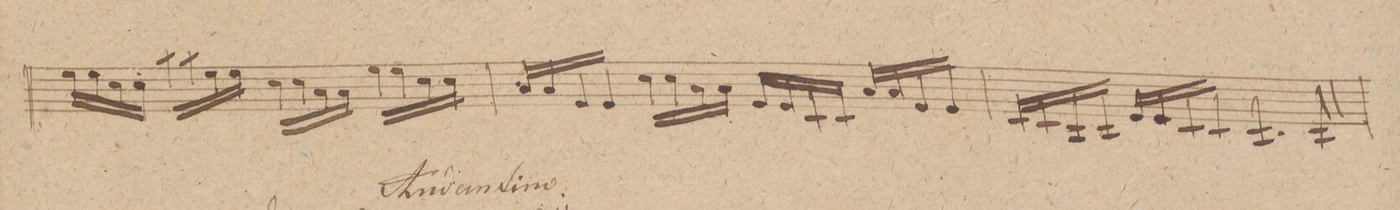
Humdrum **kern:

**kern	**dynam
*I"Violino IIdo	*
*clefG2	*
*k[f#c#g#]	*
*met(c|)	*
*M2/2	*
16ee\LL	.
16ee\	.
16cc#\	.
16cc#\JJ	.
16aa\LL	.
16aa\	.
16ee\	.
16ee\JJ	.
16cc#\LL	.
16cc#\	.
16a\	.
16a\JJ	.
16ee\LL	.
16ee\	.
16cc#\	.
16cc#\JJ	.
=61	=61
16a/LL	.
16a/	.
16e/	.
16e/JJ	.
16cc#\LL	.
16cc#\	.
16a\	.
16a\JJ	.
16e/LL	.
16e/	.
16c#/	.
16c#/JJ	.
16a/LL	.
16a/	.
16e/	.
16e/JJ	.
=62	=62
16c#/LL	.
16c#/	.
16A/	.
16A/JJ	.
16e/LL	.
16e/	.
16c#/	.
16c#/JJ	.
4.A/	.
8A/	.
=63	=63
*-	*-
